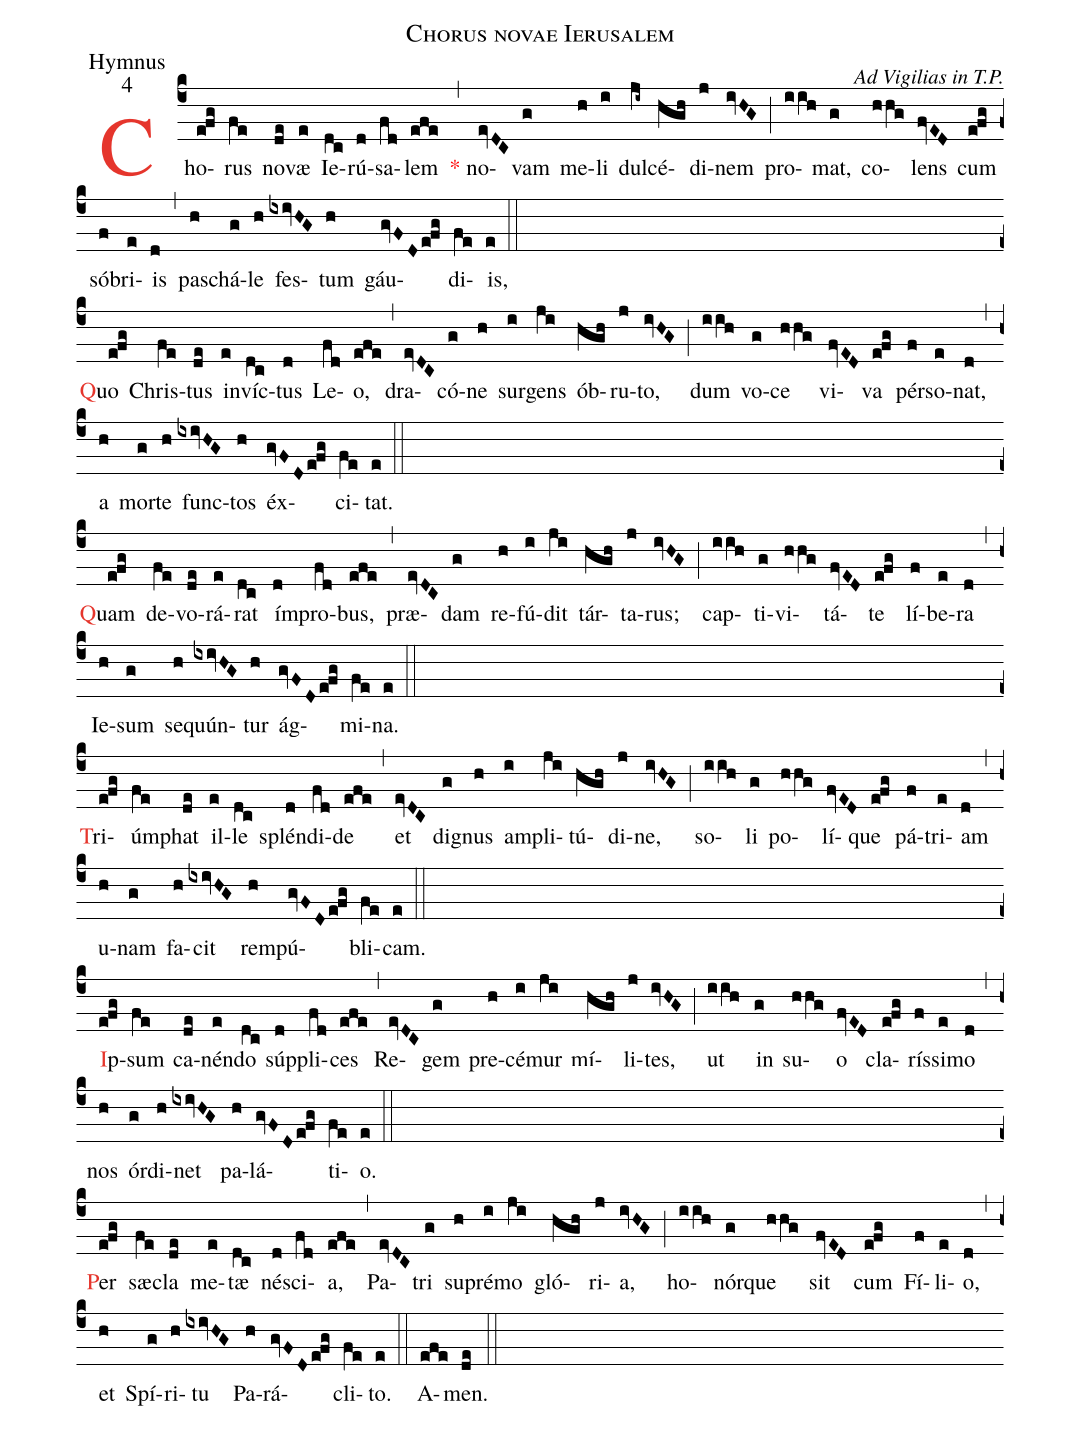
name:Chorus novae Ierusalem;
office-part:Hymnus;
mode:4;
commentary:Ad Vigilias in T.P.;
%%
(c4)<c>C</c>ho(e!fg)rus(fe) no(de)væ(e) Ie(dc)rú(d)sa(fd)lem(efe) (,) <v>\textcolor{red}{*}</v>
no(evDC)vam(g) me(h)li(i) dul(ji~)cé(hgh)di(j)nem(ivHG) (;) pro(iih)mat,(g) co(hhg)lens(fvED) cum(e!fg) só(f)bri(e)is(d) (,)
pas(h)chá(g)le(h) fes(ixivHG)tum(h) gáu(gvFDe!fg)di(fe)is,(e) (::) (Z)


<c>Q</c>uo(e!fg) Chris(fe)tus(de) in(e)víc(dc)tus(d) Le(fd)o,(efe) (,)
dra(evDC)có(g)ne(h) sur(i)gens(ji) ób(hgh)ru(j)to,(ivHG) (;) dum(iih) vo(g)ce(hhg) vi(fvED)va(e!fg) pér(f)so(e)nat,(d) (,)
a(h) mor(g)te(h) func(ixivHG)tos(h) éx(gvFDe!fg)ci(fe)tat.(e) (::) (Z)


<c>Q</c>uam(e!fg) de(fe)vo(de)rá(e)rat(dc) ím(d)pro(fd)bus,(efe) (,)
præ(evDC)dam(g) re(h)fú(i)dit(ji) tár(hgh)ta(j)rus;(ivHG) (;)
cap(iih)ti(g)vi(hhg)tá(fvED)te(e!fg) lí(f)be(e)ra(d) (,)
Ie(h)sum(g) se(h)quún(ixivHG)tur(h) ág(gvFDe!fg)mi(fe)na.(e) (::) (Z)


<c>T</c>ri(e!fg)úm(fe)phat(de) il(e)le(dc) splén(d)di(fd)de(efe) (,)
et(evDC) di(g)gnus(h) am(i)pli(ji)tú(hgh)di(j)ne,(ivHG) (;)
so(iih)li(g) po(hhg)lí(fvED)que(e!fg) pá(f)tri(e)am(d) (,)
u(h)nam(g) fa(h)cit(ixivHG) rem(h)pú(gvFDe!fg)bli(fe)cam.(e) (::) (Z)


<c>I</c>p(e!fg)sum(fe) ca(de)nén(e)do(dc) súp(d)pli(fd)ces(efe) (,)
Re(evDC)gem(g) pre(h)cé(i)mur(ji) mí(hgh)li(j)tes,(ivHG) (;)
ut(iih) in(g) su(hhg)o(fvED) cla(e!fg)rís(f)si(e)mo(d) (,)
nos(h) ór(g)di(h)net(ixivHG) pa(h)lá(gvFDe!fg)ti(fe)o.(e) (::) (Z)


<c>P</c>er(e!fg) sæ(fe)cla(de) me(e)tæ(dc) né(d)sci(fd)a,(efe) (,)
Pa(evDC)tri(g) su(h)pré(i)mo(ji) gló(hgh)ri(j)a,(ivHG) (;)
ho(iih)nór(g)que(hhg) sit(fvED) cum(e!fg) Fí(f)li(e)o,(d) (,)
et(h) Spí(g)ri(h)tu(ixivHG) Pa(h)rá(gvFDe!fg)cli(fe)to.(e) (::) A(efe)men.(de) (::)
